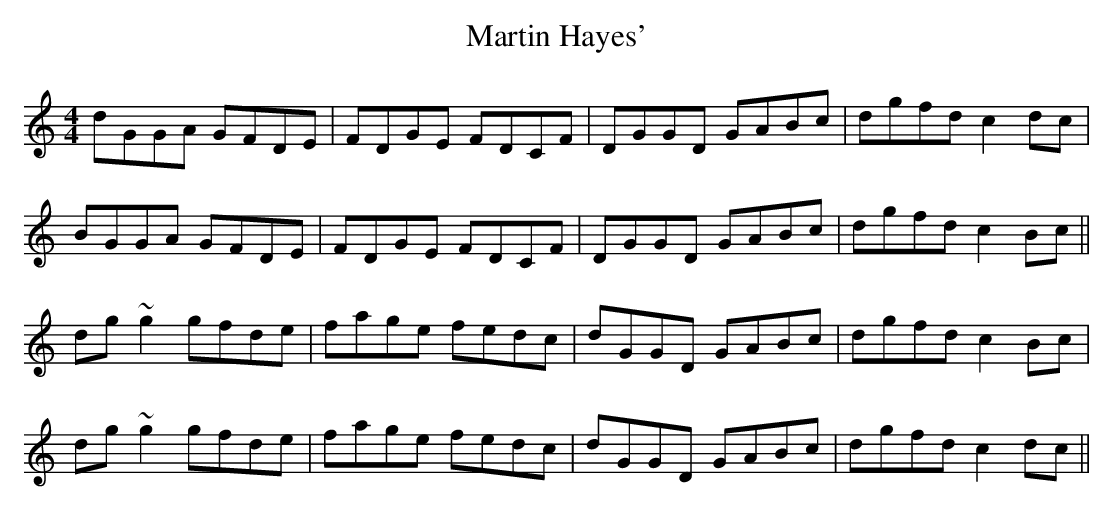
X:1
T: Martin Hayes'
M: 4/4
L: 1/8
K: Gmix
dGGA GFDE|FDGE FDCF|DGGD GABc|dgfd c2dc|
BGGA GFDE|FDGE FDCF|DGGD GABc|dgfd c2Bc||
dg~g2 gfde|fage fedc|dGGD GABc|dgfd c2Bc|
dg~g2 gfde|fage fedc|dGGD GABc|dgfd c2dc||
